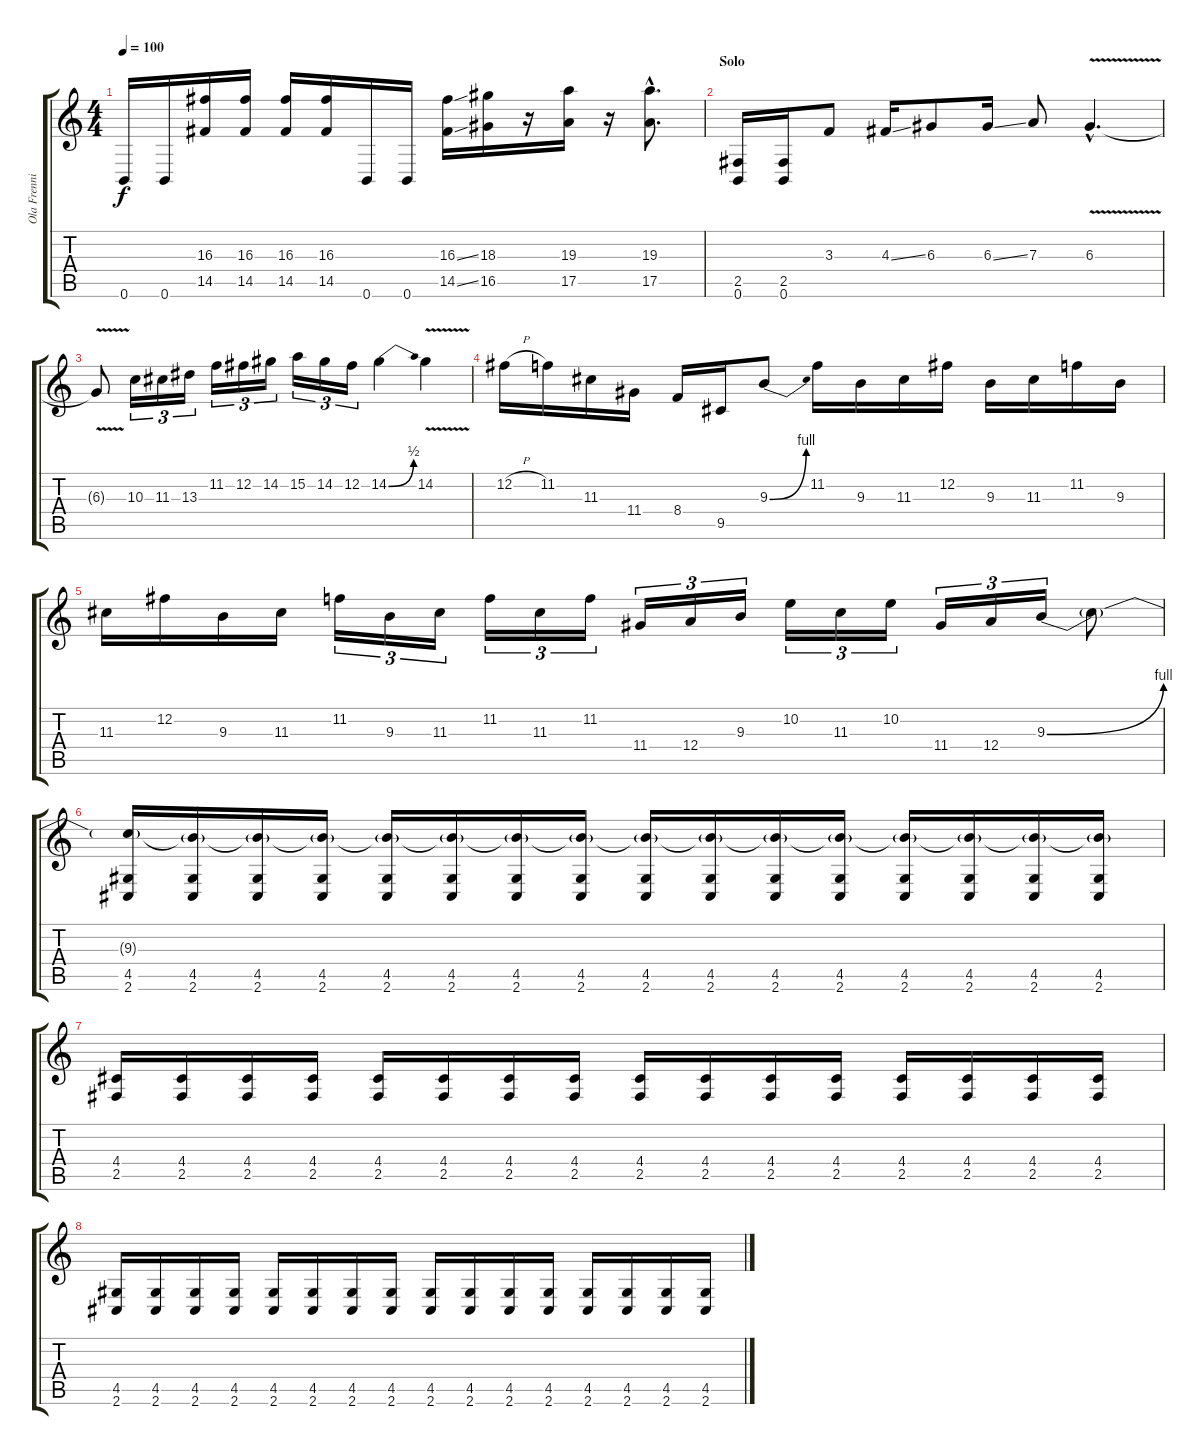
\track ("Ola Frenning" "Ola Frenni") {instrument overdrivenguitar}
\staff {score tabs}
\tuning (B3 Gb3 D3 A2 E2 B1) {hide}
\ts (4 4)
\tempo 100
\clef g2
\ks c
0.6.16{dy f} 0.6.16 (16.3 14.5).16 (16.3 14.5).16 (16.3 14.5).16 (16.3 14.5).16 0.6.16 0.6.16 (16.3{ss} 14.5{ss}).16 (18.3 16.5).16 r.16 (19.3 17.5).16 r.16 (19.3{hac} 17.5{hac}).8{d} |
\section ("" "Solo")
(2.5 0.6).16 (2.5 0.6).16 3.3.8 4.3{ss}.16 6.3.8 6.3{ss}.16 7.3.8 6.3{v hac}.4{d} |
6.3{t}.8 10.3.16{tu (3 2)} 11.3.16{tu (3 2)} 13.3.16{tu (3 2)} 11.2.16{tu (3 2)} 12.2.16{tu (3 2)} 14.2.16{tu (3 2)} 15.2.16{tu (3 2)} 14.2.16{tu (3 2)} 12.2.16{tu (3 2)} 14.2{be (bend 0 0 60 2)}.4 14.2{v}.4 |
12.2{h}.16 11.2.16 11.3.16 11.4.16 8.4.16 9.5.16 9.3{be (bend 0 0 60 4)}.8 11.2.16 9.3.16 11.3.16 12.2.16 9.3.16 11.3.16 11.2.16 9.3.16 |
11.3.16 12.2.16 9.3.16 11.3.16 11.2.16{tu (3 2)} 9.3.16{tu (3 2)} 11.3.16{tu (3 2)} 11.2.16{tu (3 2)} 11.3.16{tu (3 2)} 11.2.16{tu (3 2)} 11.4.16{tu (3 2)} 12.4.16{tu (3 2)} 9.3.16{tu (3 2)} 10.2.16{tu (3 2)} 11.3.16{tu (3 2)} 10.2.16{tu (3 2)} 11.4.16{tu (3 2)} 12.4.16{tu (3 2)} 9.3{be (bend 0 0 60 4)}.16{tu (3 2)} 9.3{t}.8 |
(9.3{t} 4.5 2.6).16 (9.3{t} 4.5 2.6).16 (9.3{t} 4.5 2.6).16 (9.3{t} 4.5 2.6).16 (9.3{t} 4.5 2.6).16 (9.3{t} 4.5 2.6).16 (9.3{t} 4.5 2.6).16 (9.3{t} 4.5 2.6).16 (9.3{t} 4.5 2.6).16 (9.3{t} 4.5 2.6).16 (9.3{t} 4.5 2.6).16 (9.3{t} 4.5 2.6).16 (9.3{t} 4.5 2.6).16 (9.3{t} 4.5 2.6).16 (9.3{t} 4.5 2.6).16 (9.3{t} 4.5 2.6).16 |
(4.4 2.5).16 (4.4 2.5).16 (4.4 2.5).16 (4.4 2.5).16 (4.4 2.5).16 (4.4 2.5).16 (4.4 2.5).16 (4.4 2.5).16 (4.4 2.5).16 (4.4 2.5).16 (4.4 2.5).16 (4.4 2.5).16 (4.4 2.5).16 (4.4 2.5).16 (4.4 2.5).16 (4.4 2.5).16 |
(4.5 2.6).16 (4.5 2.6).16 (4.5 2.6).16 (4.5 2.6).16 (4.5 2.6).16 (4.5 2.6).16 (4.5 2.6).16 (4.5 2.6).16 (4.5 2.6).16 (4.5 2.6).16 (4.5 2.6).16 (4.5 2.6).16 (4.5 2.6).16 (4.5 2.6).16 (4.5 2.6).16 (4.5 2.6).16
